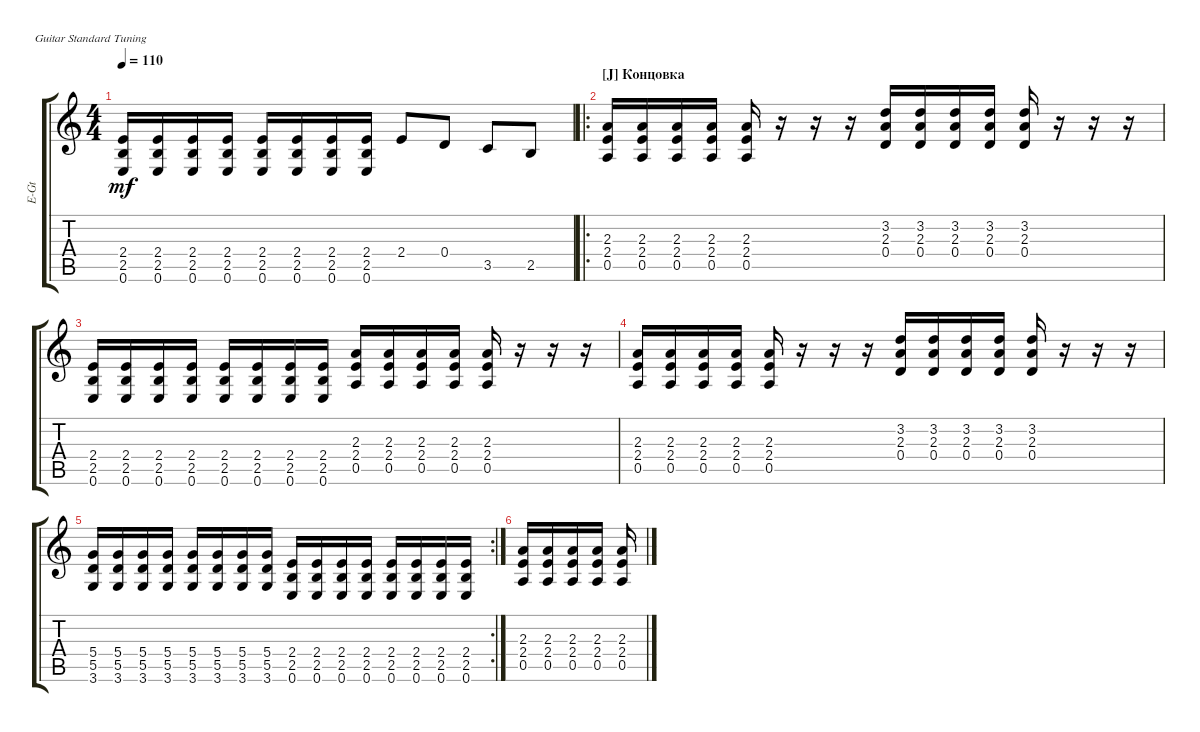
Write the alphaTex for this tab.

\track ("Electric Guitar" "E-Gt") {instrument overdrivenguitar}
\staff {score tabs}
\tuning (E4 B3 G3 D3 A2 E2)
\ts (4 4)
\tempo 110
\clef g2
\ks c
(0.6 2.5 2.4).16{dy mf} (0.6 2.5 2.4).16 (0.6 2.5 2.4).16 (0.6 2.5 2.4).16 (0.6 2.5 2.4).16 (0.6 2.5 2.4).16 (0.6 2.5 2.4).16 (0.6 2.5 2.4).16 2.4.8 0.4.8 3.5.8 2.5.8 |
\ro
\section ("J" "Концовка")
(0.5 2.4 2.3).16 (0.5 2.4 2.3).16 (0.5 2.4 2.3).16 (0.5 2.3 2.4).16 (0.5 2.4 2.3).16 r.16 r.16 r.16 (0.4 2.3 3.2).16 (0.4 2.3 3.2).16 (0.4 2.3 3.2).16 (0.4 2.3 3.2).16 (0.4 2.3 3.2).16 r.16 r.16 r.16 |
(0.6 2.5 2.4).16 (0.6 2.5 2.4).16 (0.6 2.5 2.4).16 (0.6 2.5 2.4).16 (0.6 2.5 2.4).16 (0.6 2.5 2.4).16 (0.6 2.5 2.4).16 (0.6 2.5 2.4).16 (0.5 2.4 2.3).16 (0.5 2.4 2.3).16 (0.5 2.4 2.3).16 (0.5 2.4 2.3).16 (0.5 2.4 2.3).16 r.16 r.16 r.16 |
(0.5 2.4 2.3).16 (0.5 2.4 2.3).16 (0.5 2.4 2.3).16 (0.5 2.4 2.3).16 (0.5 2.4 2.3).16 r.16 r.16 r.16 (0.4 2.3 3.2).16 (0.4 2.3 3.2).16 (0.4 2.3 3.2).16 (0.4 2.3 3.2).16 (0.4 2.3 3.2).16 r.16 r.16 r.16 |
\rc 2
(3.6 5.5 5.4).16 (3.6 5.5 5.4).16 (3.6 5.5 5.4).16 (3.6 5.5 5.4).16 (3.6 5.5 5.4).16 (3.6 5.5 5.4).16 (3.6 5.5 5.4).16 (3.6 5.5 5.4).16 (0.6 2.5 2.4).16 (0.6 2.5 2.4).16 (0.6 2.5 2.4).16 (0.6 2.5 2.4).16 (0.6 2.5 2.4).16 (0.6 2.5 2.4).16 (0.6 2.5 2.4).16 (0.6 2.5 2.4).16 |
(0.5 2.4 2.3).16 (0.5 2.4 2.3).16 (0.5 2.4 2.3).16 (0.5 2.3 2.4).16 (0.5 2.4 2.3).16
